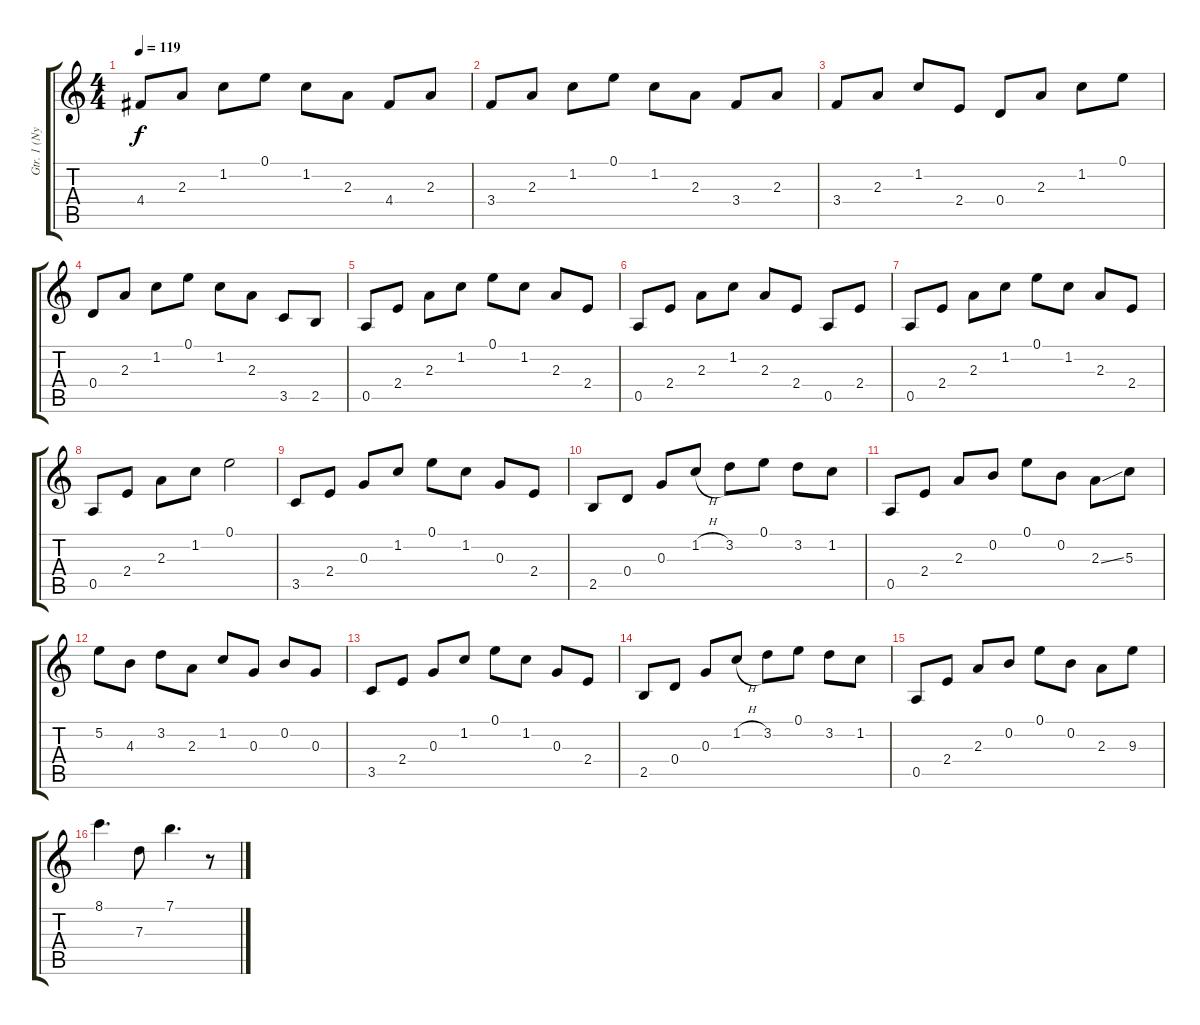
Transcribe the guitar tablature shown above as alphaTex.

\track ("Gtr. 1 (Nylon Acoustic)" "Gtr. 1 (Ny") {instrument acousticguitarsteel}
\staff {score tabs}
\tuning (E4 B3 G3 D3 A2 E2) {hide}
\ts (4 4)
\tempo 119
\clef g2
\ks c
4.4.8{dy f} 2.3.8 1.2.8 0.1.8 1.2.8 2.3.8 4.4.8 2.3.8 |
3.4.8 2.3.8 1.2.8 0.1.8 1.2.8 2.3.8 3.4.8 2.3.8 |
3.4.8 2.3.8 1.2.8 2.4.8 0.4.8 2.3.8 1.2.8 0.1.8 |
0.4.8 2.3.8 1.2.8 0.1.8 1.2.8 2.3.8 3.5.8 2.5.8 |
0.5.8 2.4.8 2.3.8 1.2.8 0.1.8 1.2.8 2.3.8 2.4.8 |
0.5.8 2.4.8 2.3.8 1.2.8 2.3.8 2.4.8 0.5.8 2.4.8 |
0.5.8 2.4.8 2.3.8 1.2.8 0.1.8 1.2.8 2.3.8 2.4.8 |
0.5.8 2.4.8 2.3.8 1.2.8 0.1.2 |
3.5.8 2.4.8 0.3.8 1.2.8 0.1.8 1.2.8 0.3.8 2.4.8 |
2.5.8 0.4.8 0.3.8 1.2{h}.8 3.2.8 0.1.8 3.2.8 1.2.8 |
0.5.8 2.4.8 2.3.8 0.2.8 0.1.8 0.2.8 2.3{ss}.8 5.3.8 |
5.2.8 4.3.8 3.2.8 2.3.8 1.2.8 0.3.8 0.2.8 0.3.8 |
3.5.8 2.4.8 0.3.8 1.2.8 0.1.8 1.2.8 0.3.8 2.4.8 |
2.5.8 0.4.8 0.3.8 1.2{h}.8 3.2.8 0.1.8 3.2.8 1.2.8 |
0.5.8 2.4.8 2.3.8 0.2.8 0.1.8 0.2.8 2.3.8 9.3.8 |
8.1.4{d} 7.3.8 7.1.4{d} r.8
